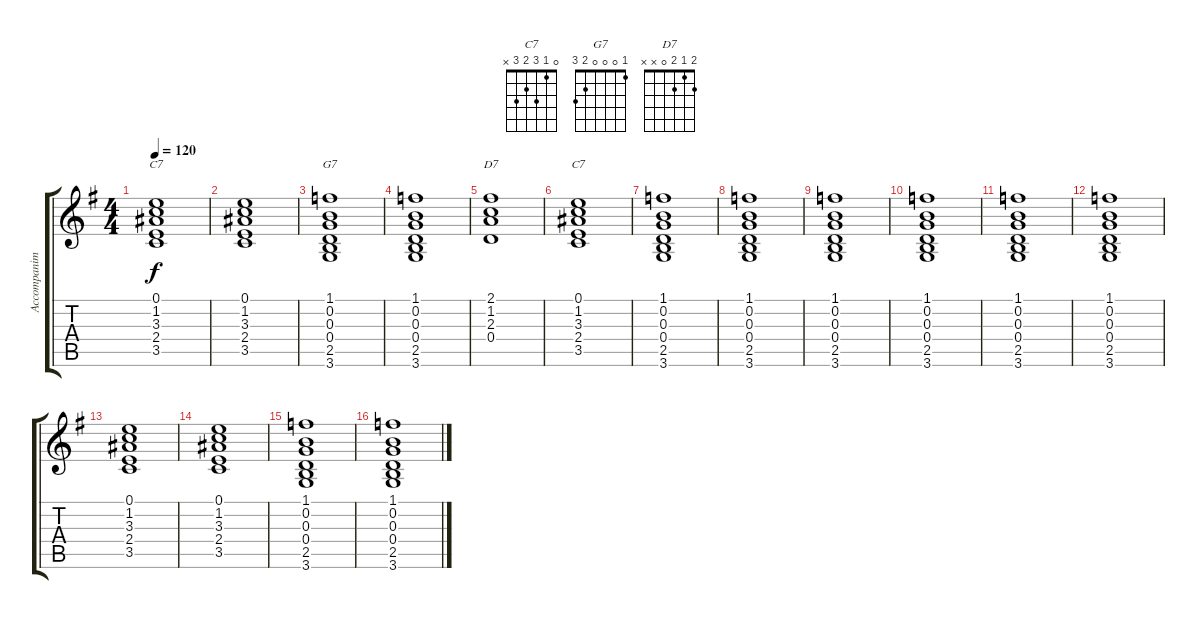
\track ("Accompaniment" "Accompanim") {instrument electricguitarjazz}
\staff {score tabs}
\tuning (E4 B3 G3 D3 A2 E2) {hide}
\chord ("C7" 3 5 3 2 3 x) {barre 3}
\chord ("G7" 1 0 0 0 2 3)
\chord ("D7" 2 1 2 0 x x)
\chord ("C7" 0 1 3 2 3 x)
\ts (4 4)
\tempo 120
\clef g2
\ks g
(0.1 1.2 3.3 2.4 3.5).1{ch "C7" dy f} |
(0.1 1.2 3.3 2.4 3.5).1 |
(1.1 0.2 0.3 0.4 2.5 3.6).1{ch "G7"} |
(1.1 0.2 0.3 0.4 2.5 3.6).1 |
(2.1 1.2 2.3 0.4).1{ch "D7"} |
(0.1 1.2 3.3 2.4 3.5).1{ch "C7"} |
(1.1 0.2 0.3 0.4 2.5 3.6).1 |
(1.1 0.2 0.3 0.4 2.5 3.6).1 |
(1.1 0.2 0.3 0.4 2.5 3.6).1 |
(1.1 0.2 0.3 0.4 2.5 3.6).1 |
(1.1 0.2 0.3 0.4 2.5 3.6).1 |
(1.1 0.2 0.3 0.4 2.5 3.6).1 |
(0.1 1.2 3.3 2.4 3.5).1 |
(0.1 1.2 3.3 2.4 3.5).1 |
(1.1 0.2 0.3 0.4 2.5 3.6).1 |
(1.1 0.2 0.3 0.4 2.5 3.6).1
